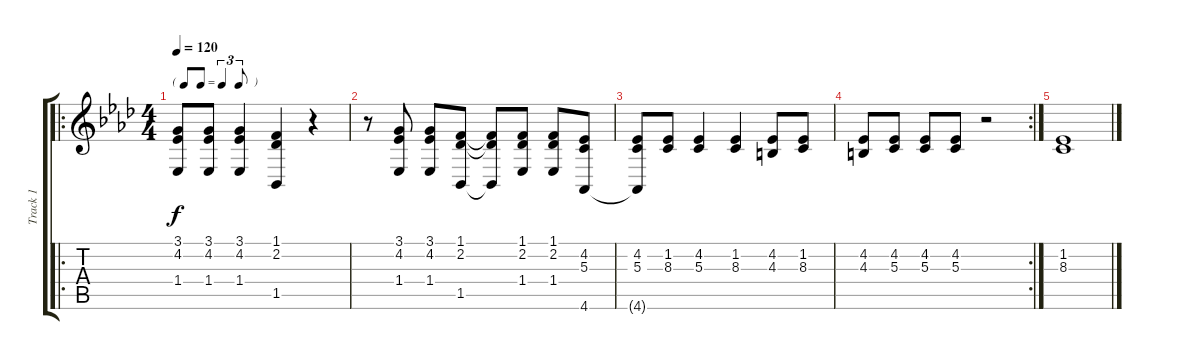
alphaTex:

\track ("Track 1" "Track 1") {instrument synthbrass1}
\staff {score tabs}
\tuning (E4 B3 G3 D3 A2 E2) {hide}
\ro
\ts (4 4)
\tf triplet8th
\tempo 120
\clef g2
\ks ab
(3.1 4.2 1.4).8{dy f} (3.1 4.2 1.4).8 (3.1 4.2 1.4).4 (1.1 2.2 1.5).4 r.4 |
r.8 (3.1 4.2 1.4).8 (3.1 4.2 1.4).8 (1.1 2.2 1.5).8 (1.1{t} 2.2{t} 1.5{t}).8 (1.1 2.2 1.4).8 (1.1 2.2 1.4).8 (4.2 5.3 4.6).8 |
(4.2 5.3 4.6{t}).8 (1.2 8.3).8 (4.2 5.3).4 (1.2 8.3).4 (4.2 4.3).8 (1.2 8.3).8 |
\rc 2
(4.2 4.3).8 (4.2 5.3).8 (4.2 5.3).8 (4.2 5.3).8 r.2 |
(1.2 8.3).1
